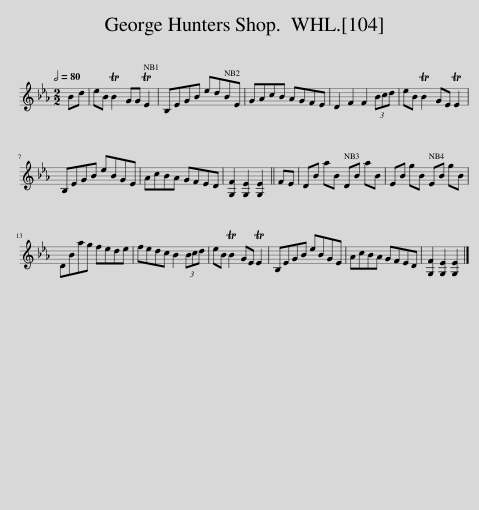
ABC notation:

X:1
L:1/8
Q:1/2=80
M:2/2
I:linebreak $
K:Eb
V:1 treble
V:1
 Bd | eB TB2 GG TE2 | B,EGB edBE | GAcB AGFE | D2 F2 F2 (3Bcd | %5
 eB TB2 GE TE2 |$ B,EGB eBGE | AcBA GFED | [G,F]2 [G,E]2 [G,E]2 || FE | %10
 DB aB DB aB | EB gB EB gB |$ DBag fede | fedc B2 (3Bcd | eB TB2 GE TE2 | %15
 B,EGB eBGE | AcBA GFED | [G,F]2 [G,E]2 [G,E]2 |] %18
